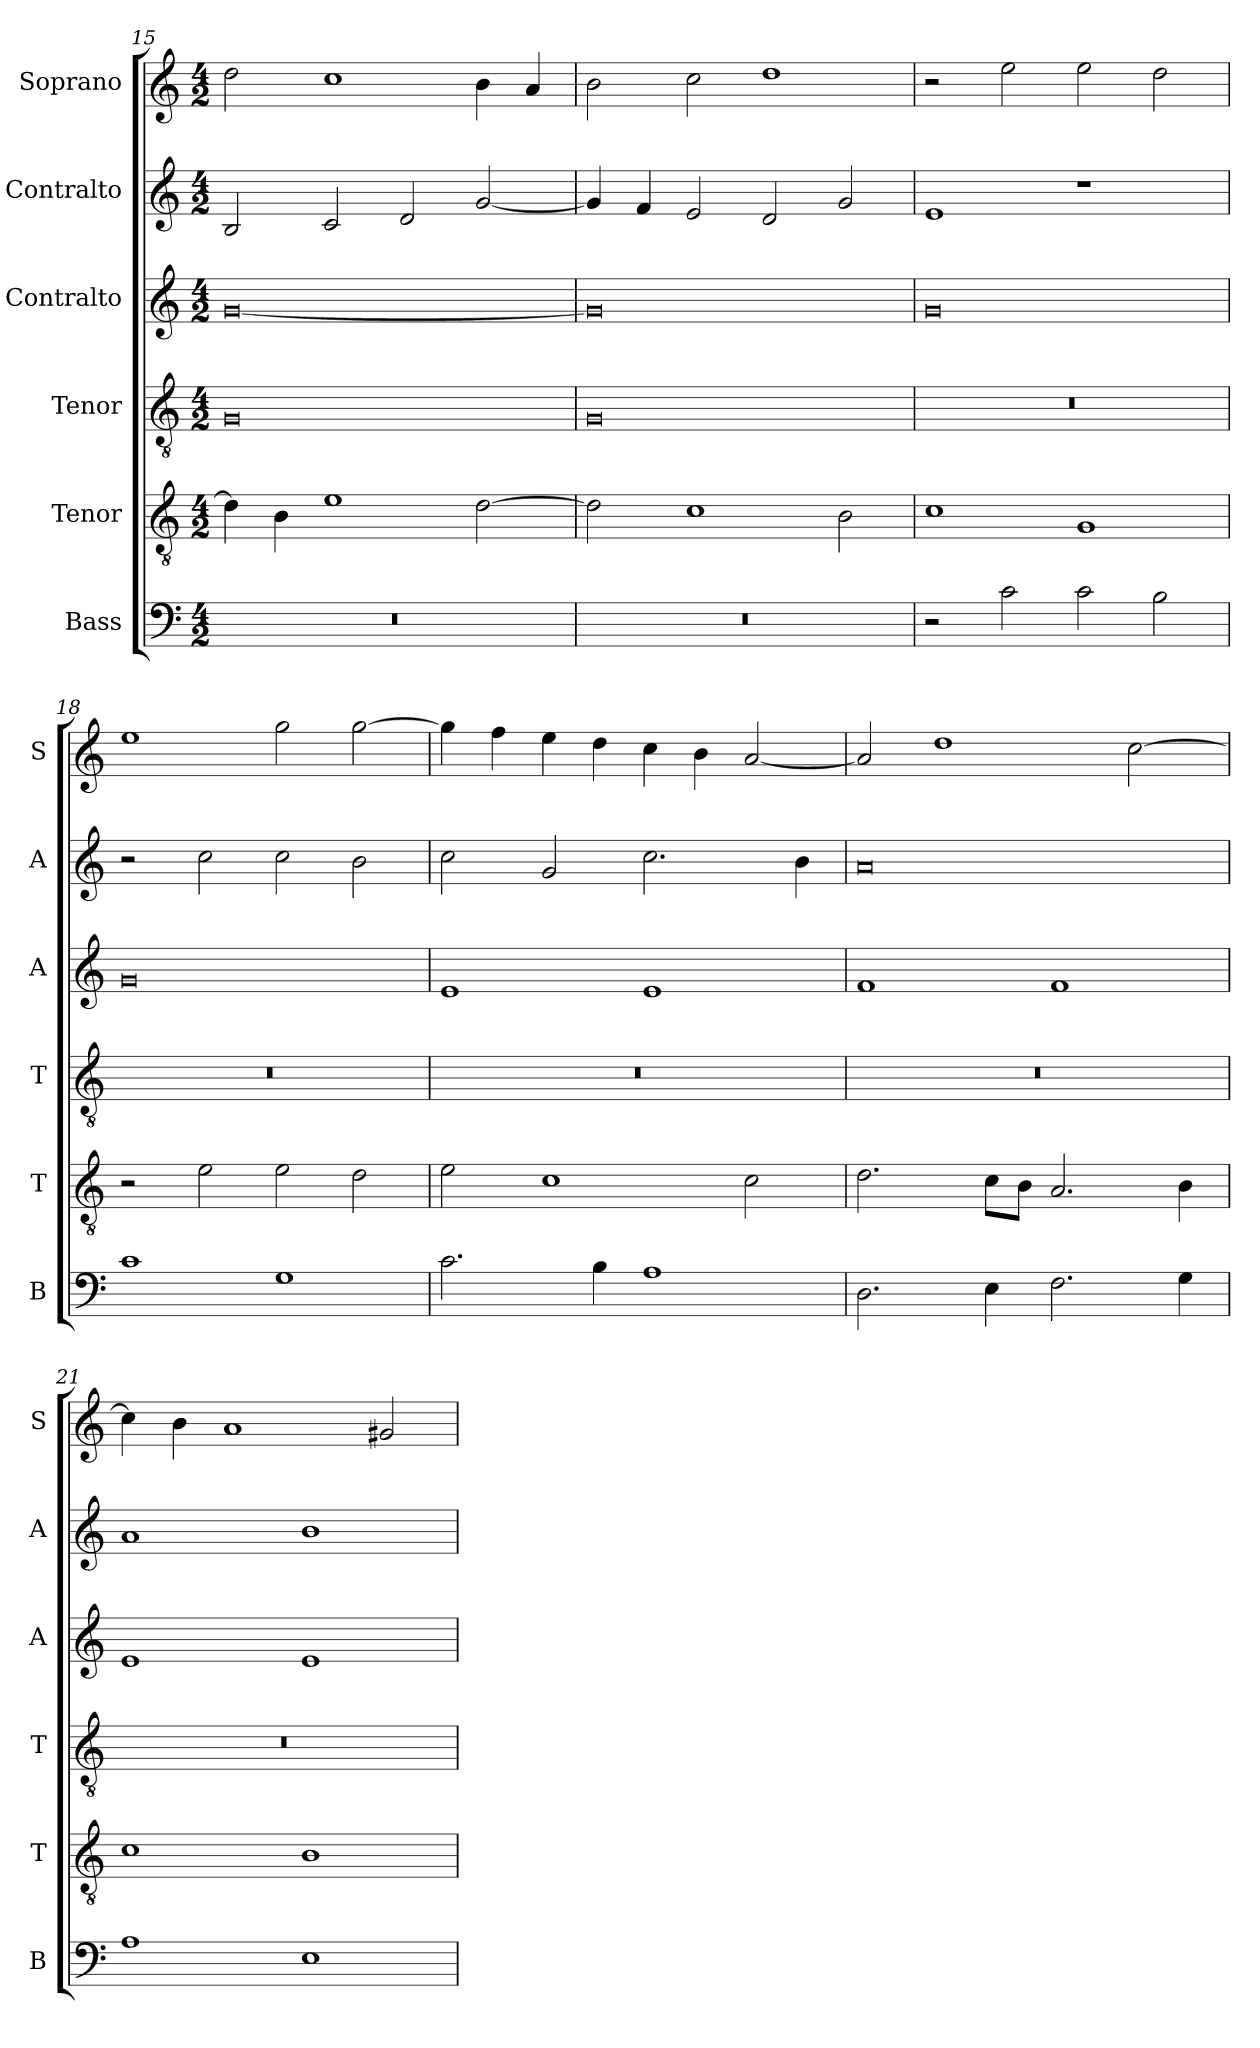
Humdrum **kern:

**kern	**kern	**kern	**kern	**kern	**kern
*part6	*part5	*part4	*part3	*part2	*part1
*staff6	*staff5	*staff4	*staff3	*staff2	*staff1
*I"Bass	*I"Tenor	*I"Tenor	*I"Contralto	*I"Contralto	*I"Soprano
*I'B	*I'T	*I'T	*I'A	*I'A	*I'S
*clefF4	*clefGv2	*clefGv2	*clefG2	*clefG2	*clefG2
*k[]	*k[]	*k[]	*k[]	*k[]	*k[]
*G:mix	*G:mix	*G:mix	*G:mix	*G:mix	*G:mix
*M4/2	*M4/2	*M4/2	*M4/2	*M4/2	*M4/2
=15	=15	=15	=15	=15	=15
0r	4d]	0G	[0g	2B	2dd
.	4B	.	.	.	.
.	1e	.	.	2c	1cc
.	.	.	.	2d	.
.	[2d	.	.	[2g	4b
.	.	.	.	.	4a
=16	=16	=16	=16	=16	=16
0r	2d]	0G	0g]	4g]	2b
.	.	.	.	4f	.
.	1c	.	.	2e	2cc
.	.	.	.	2d	1dd
.	2B	.	.	2g	.
=17	=17	=17	=17	=17	=17
2r	1c	0r	0g	1e	2r
2c	.	.	.	.	2ee
2c	1G	.	.	1r	2ee
2B	.	.	.	.	2dd
=18	=18	=18	=18	=18	=18
1c	2r	0r	0g	2r	1ee
.	2e	.	.	2cc	.
1G	2e	.	.	2cc	2gg
.	2d	.	.	2b	[2gg
=19	=19	=19	=19	=19	=19
2.c	2e	0r	1e	2cc	4gg]
.	.	.	.	.	4ff
.	1c	.	.	2g	4ee
4B	.	.	.	.	4dd
1A	.	.	1e	2.cc	4cc
.	.	.	.	.	4b
.	2c	.	.	.	[2a
.	.	.	.	4b	.
=20	=20	=20	=20	=20	=20
2.D	2.d	0r	1f	0a	2a]
.	.	.	.	.	1dd
4E	8c\L	.	.	.	.
.	8B\J	.	.	.	.
2.F	2.A	.	1f	.	.
.	.	.	.	.	[2cc
4G	4B	.	.	.	.
=21	=21	=21	=21	=21	=21
1A	1c	0r	1e	1a	4cc]
.	.	.	.	.	4b
.	.	.	.	.	1a
1E	1B	.	1e	1b	.
.	.	.	.	.	2g#X
=	=	=	=	=	=
*-	*-	*-	*-	*-	*-
